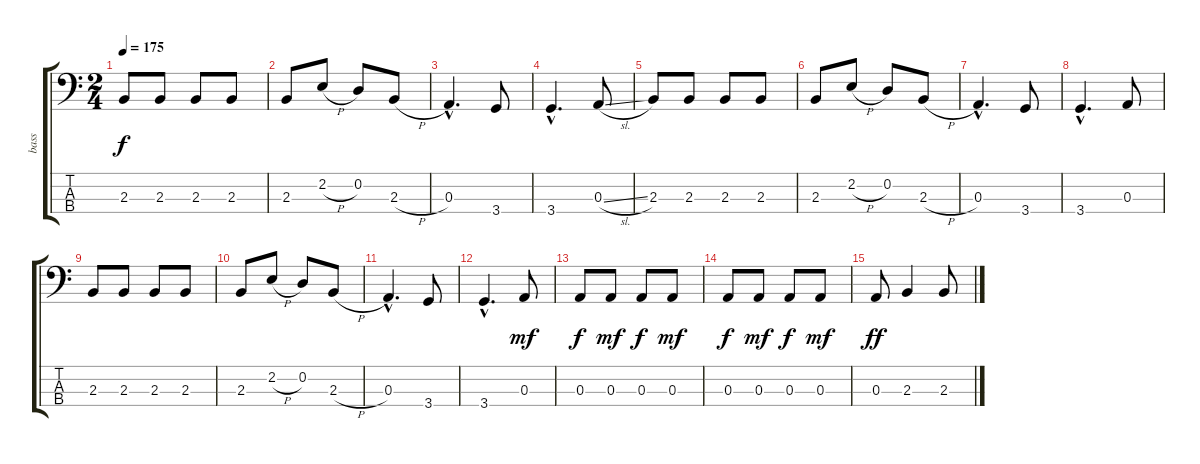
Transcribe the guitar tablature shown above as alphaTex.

\track ("bass" "bass") {instrument electricbassfinger}
\staff {score tabs}
\tuning (G2 D2 A1 E1) {hide}
\ts (2 4)
\tempo 175
\clef f4
\ks c
2.3.8{dy f} 2.3.8 2.3.8 2.3.8 |
2.3.8 2.2{h}.8 0.2.8 2.3{h}.8 |
0.3{hac}.4{d} 3.4.8 |
3.4{hac}.4{d} 0.3{sl}.8 |
2.3.8 2.3.8 2.3.8 2.3.8 |
2.3.8 2.2{h}.8 0.2.8 2.3{h}.8 |
0.3{hac}.4{d} 3.4.8 |
3.4{hac}.4{d} 0.3.8 |
2.3.8 2.3.8 2.3.8 2.3.8 |
2.3.8 2.2{h}.8 0.2.8 2.3{h}.8 |
0.3{hac}.4{d} 3.4.8 |
3.4{hac}.4{d} 0.3.8{dy mf} |
0.3.8{dy f} 0.3.8{dy mf} 0.3.8{dy f} 0.3.8{dy mf} |
0.3.8{dy f} 0.3.8{dy mf} 0.3.8{dy f} 0.3.8{dy mf} |
0.3.8{dy ff} 2.3.4 2.3.8
